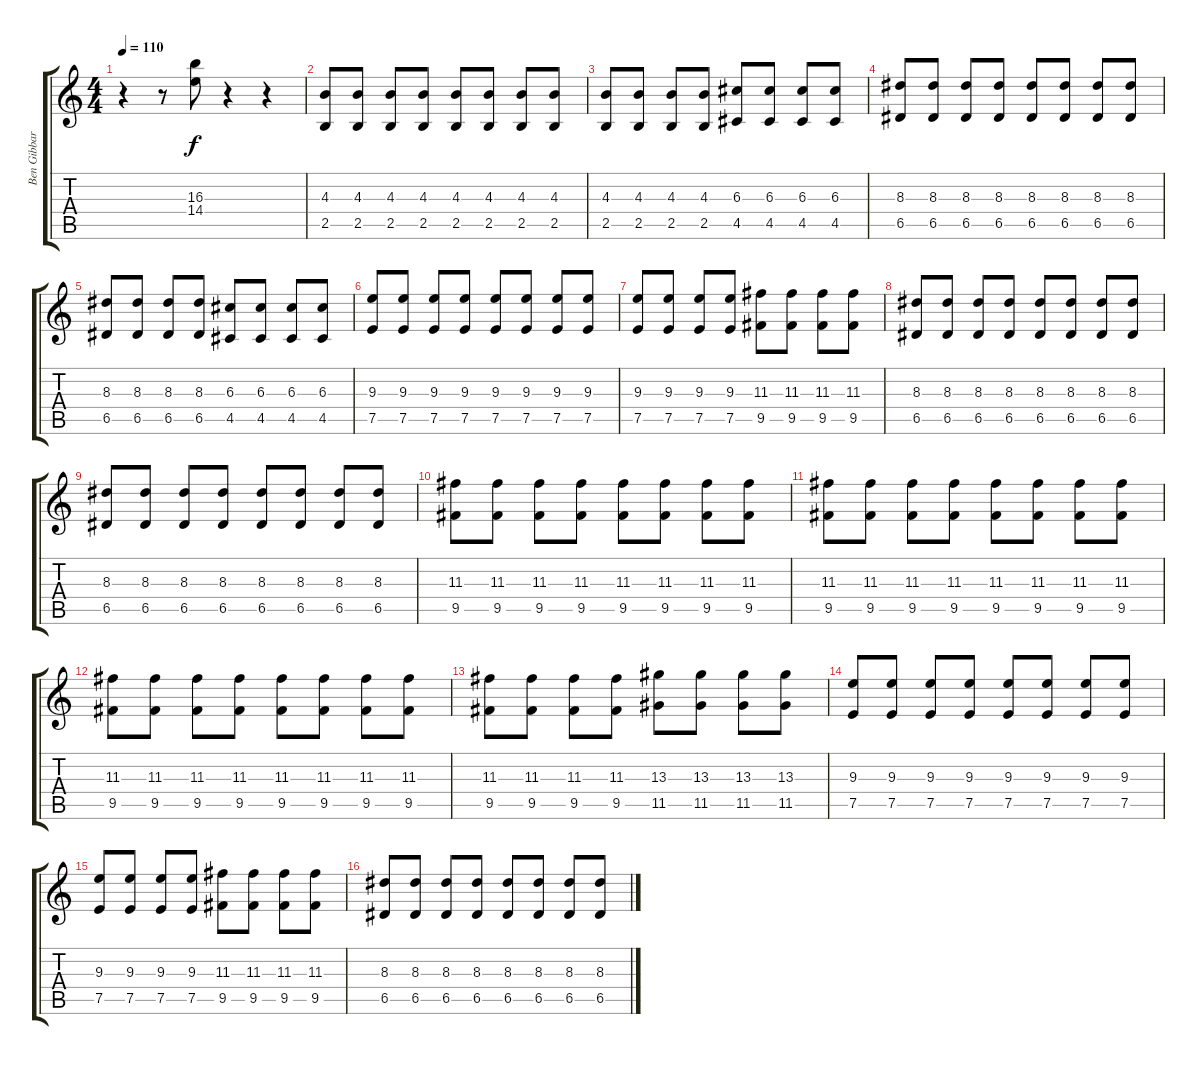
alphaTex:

\track ("Ben Gibbard" "Ben Gibbar") {instrument overdrivenguitar}
\staff {score tabs}
\tuning (E4 B3 G3 D3 A2 E2) {hide}
\ts (4 4)
\tempo 110
\clef g2
\ks c
r.4{dy f} r.8 (16.3 14.4).8 r.4 r.4 |
(4.3 2.5).8 (4.3 2.5).8 (4.3 2.5).8 (4.3 2.5).8 (4.3 2.5).8 (4.3 2.5).8 (4.3 2.5).8 (4.3 2.5).8 |
(4.3 2.5).8 (4.3 2.5).8 (4.3 2.5).8 (4.3 2.5).8 (6.3 4.5).8 (6.3 4.5).8 (6.3 4.5).8 (6.3 4.5).8 |
(8.3 6.5).8 (8.3 6.5).8 (8.3 6.5).8 (8.3 6.5).8 (8.3 6.5).8 (8.3 6.5).8 (8.3 6.5).8 (8.3 6.5).8 |
(8.3 6.5).8 (8.3 6.5).8 (8.3 6.5).8 (8.3 6.5).8 (6.3 4.5).8 (6.3 4.5).8 (6.3 4.5).8 (6.3 4.5).8 |
(9.3 7.5).8 (9.3 7.5).8 (9.3 7.5).8 (9.3 7.5).8 (9.3 7.5).8 (9.3 7.5).8 (9.3 7.5).8 (9.3 7.5).8 |
(9.3 7.5).8 (9.3 7.5).8 (9.3 7.5).8 (9.3 7.5).8 (11.3 9.5).8 (11.3 9.5).8 (11.3 9.5).8 (11.3 9.5).8 |
(8.3 6.5).8 (8.3 6.5).8 (8.3 6.5).8 (8.3 6.5).8 (8.3 6.5).8 (8.3 6.5).8 (8.3 6.5).8 (8.3 6.5).8 |
(8.3 6.5).8 (8.3 6.5).8 (8.3 6.5).8 (8.3 6.5).8 (8.3 6.5).8 (8.3 6.5).8 (8.3 6.5).8 (8.3 6.5).8 |
(11.3 9.5).8 (11.3 9.5).8 (11.3 9.5).8 (11.3 9.5).8 (11.3 9.5).8 (11.3 9.5).8 (11.3 9.5).8 (11.3 9.5).8 |
(11.3 9.5).8 (11.3 9.5).8 (11.3 9.5).8 (11.3 9.5).8 (11.3 9.5).8 (11.3 9.5).8 (11.3 9.5).8 (11.3 9.5).8 |
(11.3 9.5).8 (11.3 9.5).8 (11.3 9.5).8 (11.3 9.5).8 (11.3 9.5).8 (11.3 9.5).8 (11.3 9.5).8 (11.3 9.5).8 |
(11.3 9.5).8 (11.3 9.5).8 (11.3 9.5).8 (11.3 9.5).8 (13.3 11.5).8 (13.3 11.5).8 (13.3 11.5).8 (13.3 11.5).8 |
(9.3 7.5).8 (9.3 7.5).8 (9.3 7.5).8 (9.3 7.5).8 (9.3 7.5).8 (9.3 7.5).8 (9.3 7.5).8 (9.3 7.5).8 |
(9.3 7.5).8 (9.3 7.5).8 (9.3 7.5).8 (9.3 7.5).8 (11.3 9.5).8 (11.3 9.5).8 (11.3 9.5).8 (11.3 9.5).8 |
(8.3 6.5).8 (8.3 6.5).8 (8.3 6.5).8 (8.3 6.5).8 (8.3 6.5).8 (8.3 6.5).8 (8.3 6.5).8 (8.3 6.5).8
